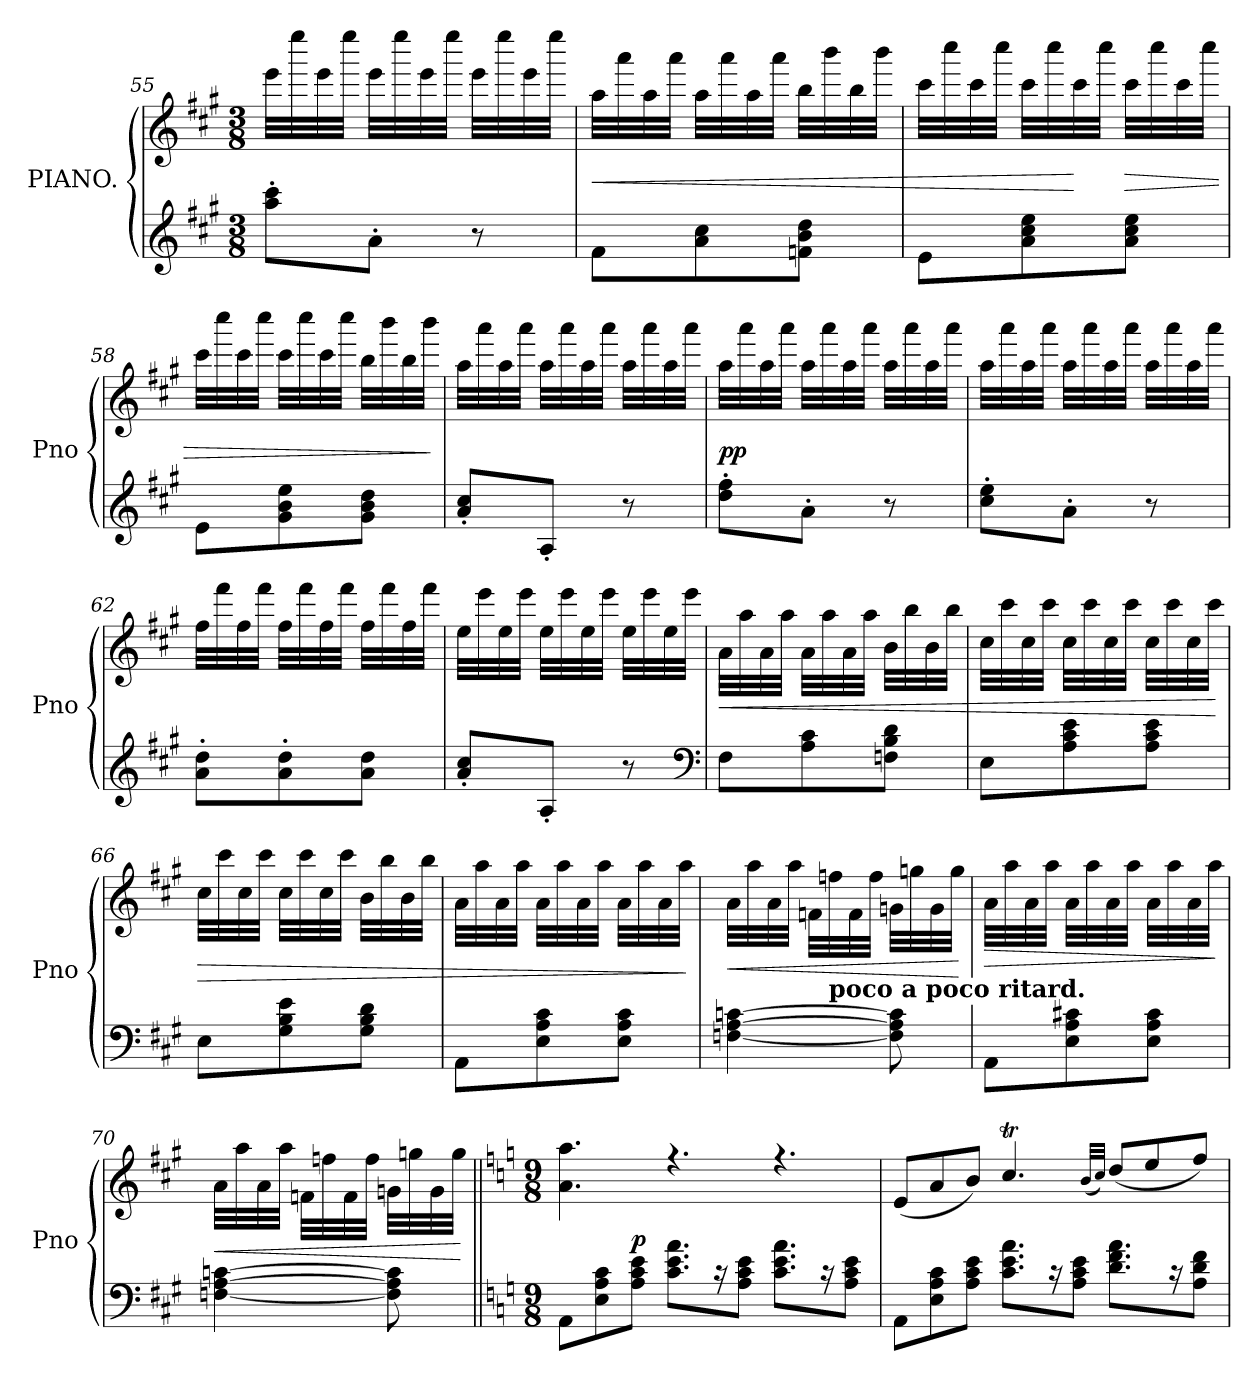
**kern	**kern	**dynam
*part1	*part1	*part1
*staff2	*staff1	*staff1/2
*I"PIANO.	*	*
*I'Pno	*	*
*clefG2	*clefG2	*
*k[f#c#g#]	*k[f#c#g#]	*
*A:	*A:	*
*M3/8	*M3/8	*
=55	=55	=55
8aa'\ 8ccc#'\L	32eee\LLL	.
.	32eeee\	.
.	32eee\	.
.	32eeee\JJJ	.
8a'\J	32eee\LLL	.
.	32eeee\	.
.	32eee\	.
.	32eeee\JJJ	.
8r	32eee\LLL	.
.	32eeee\	.
.	32eee\	.
.	32eeee\JJJ	.
=56	=56	=56
8f#\L	32aa\LLL	<
.	32aaa\	.
.	32aa\	.
.	32aaa\JJJ	.
8a\ 8cc#\	32aa\LLL	.
.	32aaa\	.
.	32aa\	.
.	32aaa\JJJ	.
8fn\ 8b\ 8dd\J	32bb\LLL	.
.	32bbb\	.
.	32bb\	.
.	32bbb\JJJ	.
=57	=57	=57
8e\L	32ccc#\LLL	.
.	32cccc#\	.
.	32ccc#\	.
.	32cccc#\JJJ	.
8a\ 8cc#\ 8ee\	32ccc#\LLL	.
.	32cccc#\	.
.	32ccc#\	[
.	32cccc#\JJJ	.
8a\ 8cc#\ 8ee\J	32ccc#\LLL	>
.	32cccc#\	.
.	32ccc#\	.
.	32cccc#\JJJ	.
=58	=58	=58
8e\L	32ccc#\LLL	.
.	32cccc#\	.
.	32ccc#\	.
.	32cccc#\JJJ	.
8g#\ 8b\ 8ee\	32ccc#\LLL	.
.	32cccc#\	.
.	32ccc#\	.
.	32cccc#\JJJ	.
8g#\ 8b\ 8dd\J	32bb\LLL	.
.	32bbb\	.
.	32bb\	.
.	32bbb\JJJ	.
.	.	]
=59	=59	=59
8a'/ 8cc#'/L	32aa\LLL	.
.	32aaa\	.
.	32aa\	.
.	32aaa\JJJ	.
8A'/J	32aa\LLL	.
.	32aaa\	.
.	32aa\	.
.	32aaa\JJJ	.
8r	32aa\LLL	.
.	32aaa\	.
.	32aa\	.
.	32aaa\JJJ	.
=60	=60	=60
8dd'\ 8ff#'\L	32aa\LLL	pp
.	32aaa\	.
.	32aa\	.
.	32aaa\JJJ	.
8a'\J	32aa\LLL	.
.	32aaa\	.
.	32aa\	.
.	32aaa\JJJ	.
8r	32aa\LLL	.
.	32aaa\	.
.	32aa\	.
.	32aaa\JJJ	.
=61	=61	=61
8cc#'\ 8ee'\L	32aa\LLL	.
.	32aaa\	.
.	32aa\	.
.	32aaa\JJJ	.
8a'\J	32aa\LLL	.
.	32aaa\	.
.	32aa\	.
.	32aaa\JJJ	.
8r	32aa\LLL	.
.	32aaa\	.
.	32aa\	.
.	32aaa\JJJ	.
=62	=62	=62
8a'\ 8dd'\L	32ff#\LLL	.
.	32fff#\	.
.	32ff#\	.
.	32fff#\JJJ	.
8a'\ 8dd'\	32ff#\LLL	.
.	32fff#\	.
.	32ff#\	.
.	32fff#\JJJ	.
8a\ 8dd\J	32ff#\LLL	.
.	32fff#\	.
.	32ff#\	.
.	32fff#\JJJ	.
=63	=63	=63
8a'/ 8cc#'/L	32ee\LLL	.
.	32eee\	.
.	32ee\	.
.	32eee\JJJ	.
8A'/J	32ee\LLL	.
.	32eee\	.
.	32ee\	.
.	32eee\JJJ	.
8r	32ee\LLL	.
.	32eee\	.
.	32ee\	.
.	32eee\JJJ	.
*clefF4	*	*
=64	=64	=64
8F#\L	32a\LLL	<
.	32aa\	.
.	32a\	.
.	32aa\JJJ	.
8A\ 8c#\	32a\LLL	.
.	32aa\	.
.	32a\	.
.	32aa\JJJ	.
8Fn\ 8B\ 8d\J	32b\LLL	.
.	32bb\	.
.	32b\	.
.	32bb\JJJ	.
=65	=65	=65
8E\L	32cc#\LLL	.
.	32ccc#\	.
.	32cc#\	.
.	32ccc#\JJJ	.
8A\ 8c#\ 8e\	32cc#\LLL	.
.	32ccc#\	.
.	32cc#\	.
.	32ccc#\JJJ	.
8A\ 8c#\ 8e\J	32cc#\LLL	.
.	32ccc#\	.
.	32cc#\	.
.	32ccc#\JJJ	.
.	.	[
=66	=66	=66
8E\L	32cc#\LLL	>
.	32ccc#\	.
.	32cc#\	.
.	32ccc#\JJJ	.
8G#\ 8B\ 8e\	32cc#\LLL	.
.	32ccc#\	.
.	32cc#\	.
.	32ccc#\JJJ	.
8G#\ 8B\ 8d\J	32b\LLL	.
.	32bb\	.
.	32b\	.
.	32bb\JJJ	.
=67	=67	=67
8AA\L	32a\LLL	.
.	32aa\	.
.	32a\	.
.	32aa\JJJ	.
8E\ 8A\ 8c#\	32a\LLL	.
.	32aa\	.
.	32a\	.
.	32aa\JJJ	.
8E\ 8A\ 8c#\J	32a\LLL	.
.	32aa\	.
.	32a\	.
.	32aa\JJJ	.
.	.	]
=68	=68	=68
*^	*	*
[4Fn\ [4A\ [4cn\	8ryy	32a\LLL	<
.	.	32aa\	.
.	.	32a\	.
.	.	32aa\JJJ	.
.	32ryy	32fn\LLL	.
!	!LO:TX:a:B:t=poco a poco ritard.	!	!
.	8..ryy	32ffn\	.
.	.	32f\	.
.	.	32ff\JJJ	.
8F]\ 8A]\ 8c]\	.	32gn\LLL	.
.	.	32ggn\	.
.	.	32g\	.
.	.	32gg\JJJ	.
.	.	.	[
*v	*v	*	*
=69	=69	=69
8AA\L	32a\LLL	>
.	32aa\	.
.	32a\	.
.	32aa\JJJ	.
8E\ 8A\ 8c#X\	32a\LLL	.
.	32aa\	.
.	32a\	.
.	32aa\JJJ	.
8E\ 8A\ 8c#\J	32a\LLL	.
.	32aa\	.
.	32a\	.
.	32aa\JJJ	.
.	.	]
=70	=70	=70
[4Fn\ [4A\ [4cn\	32a\LLL	<
.	32aa\	.
.	32a\	.
.	32aa\JJJ	.
.	32fn\LLL	.
.	32ffn\	.
.	32f\	.
.	32ff\JJJ	.
8F]\ 8A]\ 8c]\	32gn\LLL	.
.	32ggn\	.
.	32g\	.
.	32gg\JJJ	.
.	.	[
=71||	=71||	=71||
*k[]	*k[]	*
*a:	*a:	*
*M9/8	*M9/8	*
*	*^	*
8AA\L	4.a\ 4.aa\	4ryy	.
8E\ 8A\ 8c\	.	.	.
8A\ 8c\ 8e\J	.	2..ryy	p
8.c\ 8.e\ 8.a\L	4.rff	.	.
16r	.	.	.
8A\ 8c\ 8e\J	.	.	.
8.c\ 8.e\ 8.a\L	4.rff	.	.
16r	.	.	.
8A\ 8c\ 8e\J	.	.	.
*	*v	*v	*
=72	=72	=72
8AA\L	(<8e/L	.
8E\ 8A\ 8c\	8a/	.
8A\ 8c\ 8e\J	8b/J)	.
8.c\ 8.e\ 8.a\L	4.ccT/	.
16r	.	.
8A\ 8c\ 8e\J	.	.
.	(<32qqb/LLL	.
.	32qqcc/JJJ)	.
8.d\ 8.f\ 8.a\L	(>8ddTTT/L	.
.	8ee/	.
16r	.	.
8A\ 8d\ 8f\J	8ff/J)	.
=	=	=
*-	*-	*-
